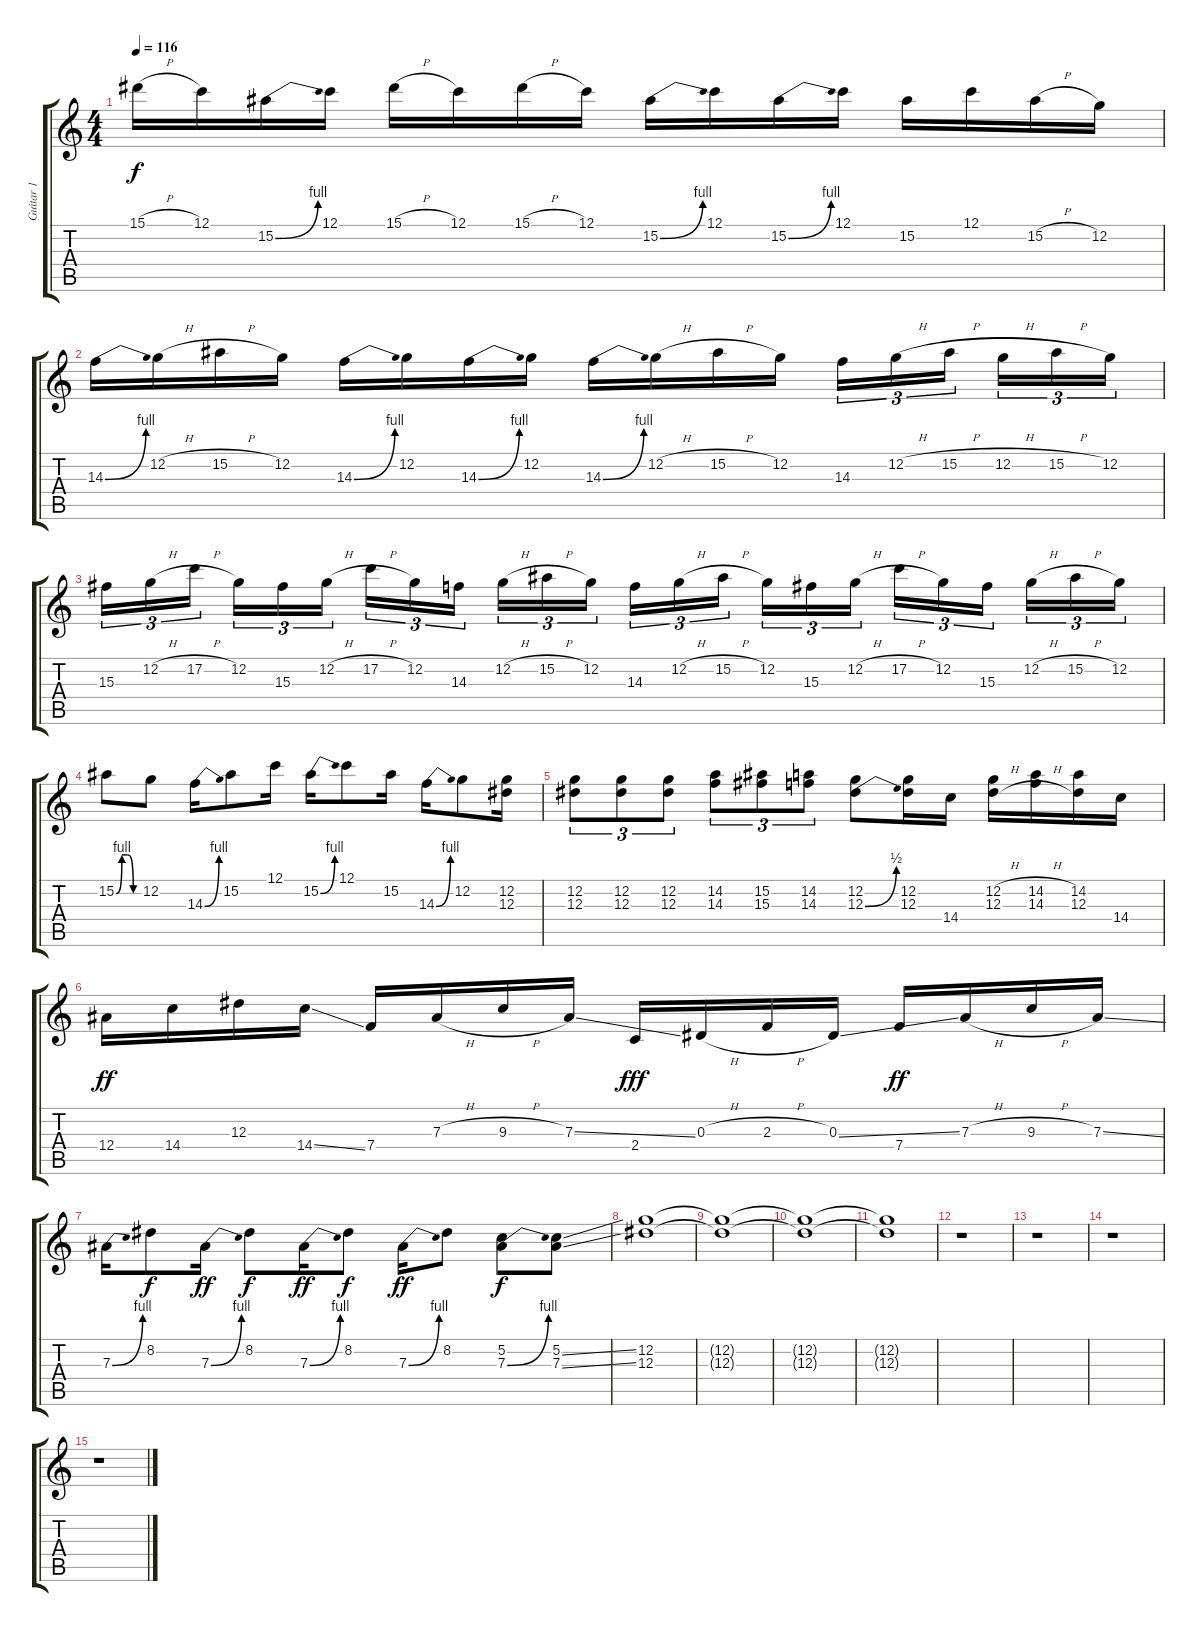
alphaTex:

\track ("Guitar 1" "Guitar 1") {instrument distortionguitar}
\staff {score tabs}
\tuning (C4 G3 Eb3 Bb2 F2 C2) {hide}
\ts (4 4)
\tempo 116
\clef g2
\ks c
15.1{h}.16{dy f} 12.1.16 15.2{be (bend 0 0 60 4)}.16 12.1.16 15.1{h}.16 12.1.16 15.1{h}.16 12.1.16 15.2{be (bend 0 0 60 4)}.16 12.1.16 15.2{be (bend 0 0 60 4)}.16 12.1.16 15.2.16 12.1.16 15.2{h}.16 12.2.16 |
14.3{be (bend 0 0 60 4)}.16 12.2{h}.16 15.2{h}.16 12.2.16 14.3{be (bend 0 0 60 4)}.16 12.2.16 14.3{be (bend 0 0 60 4)}.16 12.2.16 14.3{be (bend 0 0 60 4)}.16 12.2{h}.16 15.2{h}.16 12.2.16 14.3.16{tu (3 2)} 12.2{h}.16{tu (3 2)} 15.2{h}.16{tu (3 2)} 12.2{h}.16{tu (3 2)} 15.2{h}.16{tu (3 2)} 12.2.16{tu (3 2)} |
15.3.16{tu (3 2)} 12.2{h}.16{tu (3 2)} 17.2{h}.16{tu (3 2)} 12.2.16{tu (3 2)} 15.3.16{tu (3 2)} 12.2{h}.16{tu (3 2)} 17.2{h}.16{tu (3 2)} 12.2.16{tu (3 2)} 14.3.16{tu (3 2)} 12.2{h}.16{tu (3 2)} 15.2{h}.16{tu (3 2)} 12.2.16{tu (3 2)} 14.3.16{tu (3 2)} 12.2{h}.16{tu (3 2)} 15.2{h}.16{tu (3 2)} 12.2.16{tu (3 2)} 15.3.16{tu (3 2)} 12.2{h}.16{tu (3 2)} 17.2{h}.16{tu (3 2)} 12.2.16{tu (3 2)} 15.3.16{tu (3 2)} 12.2{h}.16{tu (3 2)} 15.2{h}.16{tu (3 2)} 12.2.16{tu (3 2)} |
15.2{be (custom 0 0 15 4 30 4 45 0 60 0)}.8 12.2.8 14.3{be (bend 0 0 60 4)}.16 15.2.8 12.1.16 15.2{be (bend 0 0 60 4)}.16 12.1.8 15.2.16 14.3{be (bend 0 0 60 4)}.16 12.2.8 (12.2 12.3).16 |
(12.2 12.3).8{tu (3 2)} (12.2 12.3).8{tu (3 2)} (12.2 12.3).8{tu (3 2)} (14.2 14.3).8{tu (3 2)} (15.2 15.3).8{tu (3 2)} (14.2 14.3).8{tu (3 2)} (12.2 12.3{be (bend 0 0 60 2)}).8 (12.2 12.3).16 14.4.16 (12.2{h} 12.3{h}).16 (14.2{h} 14.3{h}).16 (14.2 12.3).16 14.4.16 |
12.4.16{dy ff} 14.4.16 12.3.16 14.4{ss}.16 7.4.16 7.3{h}.16 9.3{h}.16 7.3{ss}.16 2.4.16{dy fff} 0.3{h}.16 2.3{h}.16 0.3{ss}.16 7.4.16{dy ff} 7.3{h}.16 9.3{h}.16 7.3{ss}.16 |
7.3{be (bend 0 0 60 4)}.16 8.2.8{dy f} 7.3{be (bend 0 0 60 4)}.16{dy ff} 8.2.8{dy f} 7.3{be (bend 0 0 60 4)}.16{dy ff} 8.2.8{dy f} 7.3{be (bend 0 0 60 4)}.16{dy ff} 8.2.8 (5.2 7.3{be (bend 0 0 60 4)}).8{dy f} (5.2{ss} 7.3{ss}).8 |
(12.2 12.3).1 |
(12.2{t} 12.3{t}).1{volume 6} |
(12.2{t} 12.3{t}).1 |
(12.2{t} 12.3{t}).1{volume 0} |
r.1 |
r.1 |
r.1 |
r.1
